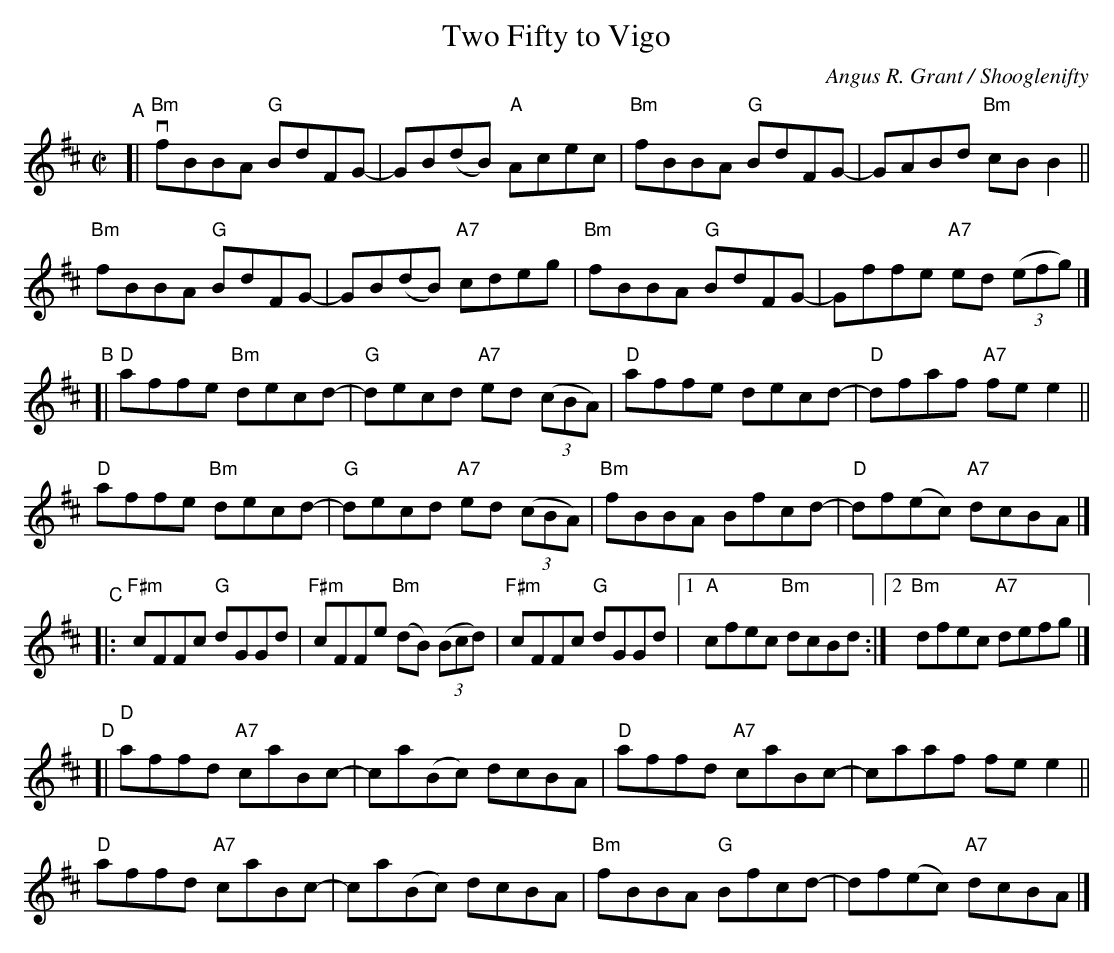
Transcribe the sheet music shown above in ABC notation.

X:1
T: Two Fifty to Vigo
C: Angus R. Grant / Shooglenifty
M: C|
L: 1/8
K: Bm	% and D
"^A"[|\
"Bm"vfBBA "G"BdFG- | GB(dB)  "A"Acec | "Bm"fBBA "G"BdFG- | GABd "Bm"cBB2 ||
"Bm" fBBA "G"BdFG- | GB(dB) "A7"cdeg | "Bm"fBBA "G"BdFG- | Gffe "A7"ed (3(efg) |]
"^B"[|\
"D"affe "Bm"decd- | "G"decd "A7"ed (3(cBA) |  "D"affe decd- | "D"dfaf "A7"fee2 ||
"D"affe "Bm"decd- | "G"decd "A7"ed (3(cBA) | "Bm"fBBA Bfcd- | "D"df(ec) "A7"dcBA |]
"^C"|:\
"F#m"cFFc "G"dGGd | "F#m"cFFe "Bm"(dB) (3(Bcd) | "F#m"cFFc "G"dGGd |[1 "A"cfec "Bm"dcBd :|[2 "Bm"dfec "A7"defg |]
"^D"[|\
"D"affd "A7"caBc- | ca(Bc) dcBA | "D"affd "A7"caBc- | caaf fee2 ||
"D"affd "A7"caBc- | ca(Bc) dcBA | "Bm"fBBA "G"Bfcd- | df(ec) "A7"dcBA |]
